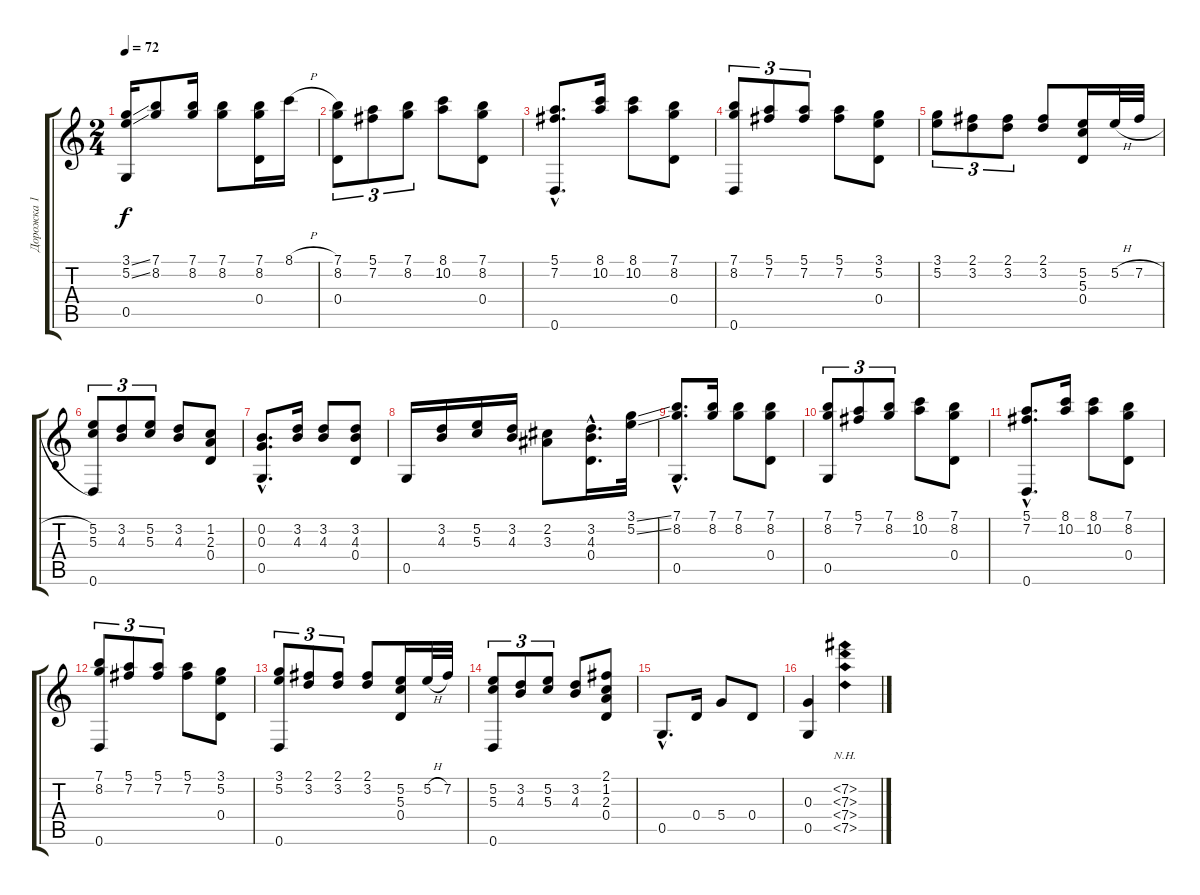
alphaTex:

\track ("Дорожка 1" "Дорожка 1") {instrument acousticguitarsteel}
\staff {score tabs}
\tuning (E4 B3 G3 D3 G2 D2) {hide}
\ts (2 4)
\tempo 72
\clef g2
\ks c
(3.1{ss} 5.2{ss} 0.5).16{dy f} (7.1 8.2).8 (7.1 8.2).16 (7.1 8.2).8 (7.1 8.2 0.4).16 8.1{h}.16 |
(7.1 8.2 0.4).8{tu (3 2)} (5.1 7.2).8{tu (3 2)} (7.1 8.2).8{tu (3 2)} (8.1 10.2).8 (7.1 8.2 0.4).8 |
(5.1{hac} 7.2{hac} 0.6{hac}).8{d} (8.1 10.2).16 (8.1 10.2).8 (7.1 8.2 0.4).8 |
(7.1 8.2 0.6).8{tu (3 2)} (5.1 7.2).8{tu (3 2)} (5.1 7.2).8{tu (3 2)} (5.1 7.2).8 (3.1 5.2 0.4).8 |
(3.1 5.2).8{tu (3 2)} (2.1 3.2).8{tu (3 2)} (2.1 3.2).8{tu (3 2)} (2.1 3.2).8 (5.2 5.3 0.4).16 5.2{h}.32 7.2{h}.32 |
(5.2 5.3 0.6).8{tu (3 2)} (3.2 4.3).8{tu (3 2)} (5.2 5.3).8{tu (3 2)} (3.2 4.3).8 (1.2 2.3 0.4).8 |
(0.2{hac} 0.3{hac} 0.5{hac}).8{d} (3.2 4.3).16 (3.2 4.3).8 (3.2 4.3 0.4).8 |
0.5.16 (3.2 4.3).16 (5.2 5.3).16 (3.2 4.3).16 (2.2 3.3).8 (3.2{hac} 4.3{hac} 0.4{hac}).16{d} (3.1{ss} 5.2{ss}).32 |
(7.1{hac} 8.2{hac} 0.5{hac}).8{d} (7.1 8.2).16 (7.1 8.2).8 (7.1 8.2 0.4).8 |
(7.1 8.2 0.5).8{tu (3 2)} (5.1 7.2).8{tu (3 2)} (7.1 8.2).8{tu (3 2)} (8.1 10.2).8 (7.1 8.2 0.4).8 |
(5.1{hac} 7.2{hac} 0.6{hac}).8{d} (8.1 10.2).16 (8.1 10.2).8 (7.1 8.2 0.4).8 |
(7.1 8.2 0.6).8{tu (3 2)} (5.1 7.2).8{tu (3 2)} (5.1 7.2).8{tu (3 2)} (5.1 7.2).8 (3.1 5.2 0.4).8 |
(3.1 5.2 0.6).8{tu (3 2)} (2.1 3.2).8{tu (3 2)} (2.1 3.2).8{tu (3 2)} (2.1 3.2).8 (5.2 5.3 0.4).16 5.2{h}.32 7.2.32 |
(5.2 5.3 0.6).8{tu (3 2)} (3.2 4.3).8{tu (3 2)} (5.2 5.3).8{tu (3 2)} (3.2 4.3).8 (2.1 1.2 2.3 0.4).8 |
0.5{hac}.8{d} 0.4.16 5.4.8 0.4.8 |
(0.3 0.5).4 (7.2{nh} 7.3{nh} 7.4{nh} 7.5{nh}).4
